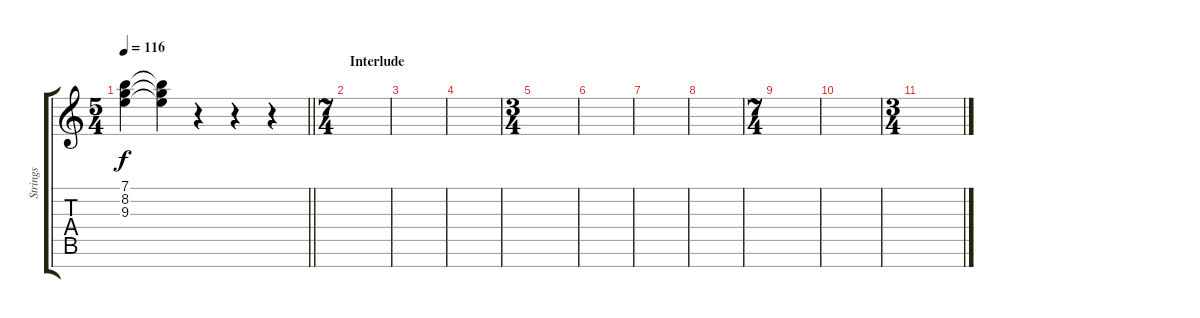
\track ("Strings" "Strings") {instrument lead6voice}
\staff {score tabs}
\tuning (E5 B4 G4 D4 A3 E3 B2) {hide}
\ts (5 4)
\tempo 116
\clef g2
\barLineRight lightlight
\ks c
(7.1{t} 8.2{t} 9.3{t}).4{dy f} (7.1{t} 8.2{t} 9.3{t}).4 r.4 r.4 r.4 |
\ts (7 4)
\section ("" "Interlude")
|
|
|
\ts (3 4)
|
|
|
|
\ts (7 4)
|
|
\ts (3 4)
